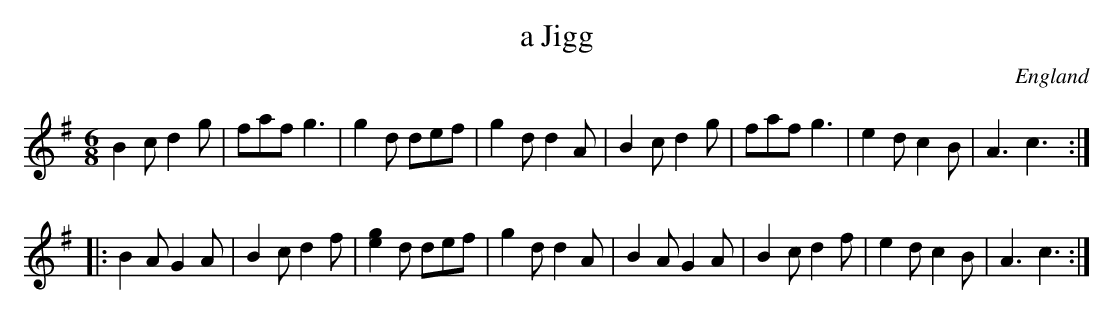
X:1
T:a Jigg
M:6/8
O:England
K:G
B2c d2g | faf g3 | g2d def | g2d d2A |\
B2c d2g | faf g3 | e2d c2B | A3 c3 ::
B2A G2A | B2c d2f| [e2g2]d def | g2d d2A |\
B2A G2A | B2c d2f| e2d     c2B | A3 c3:|
